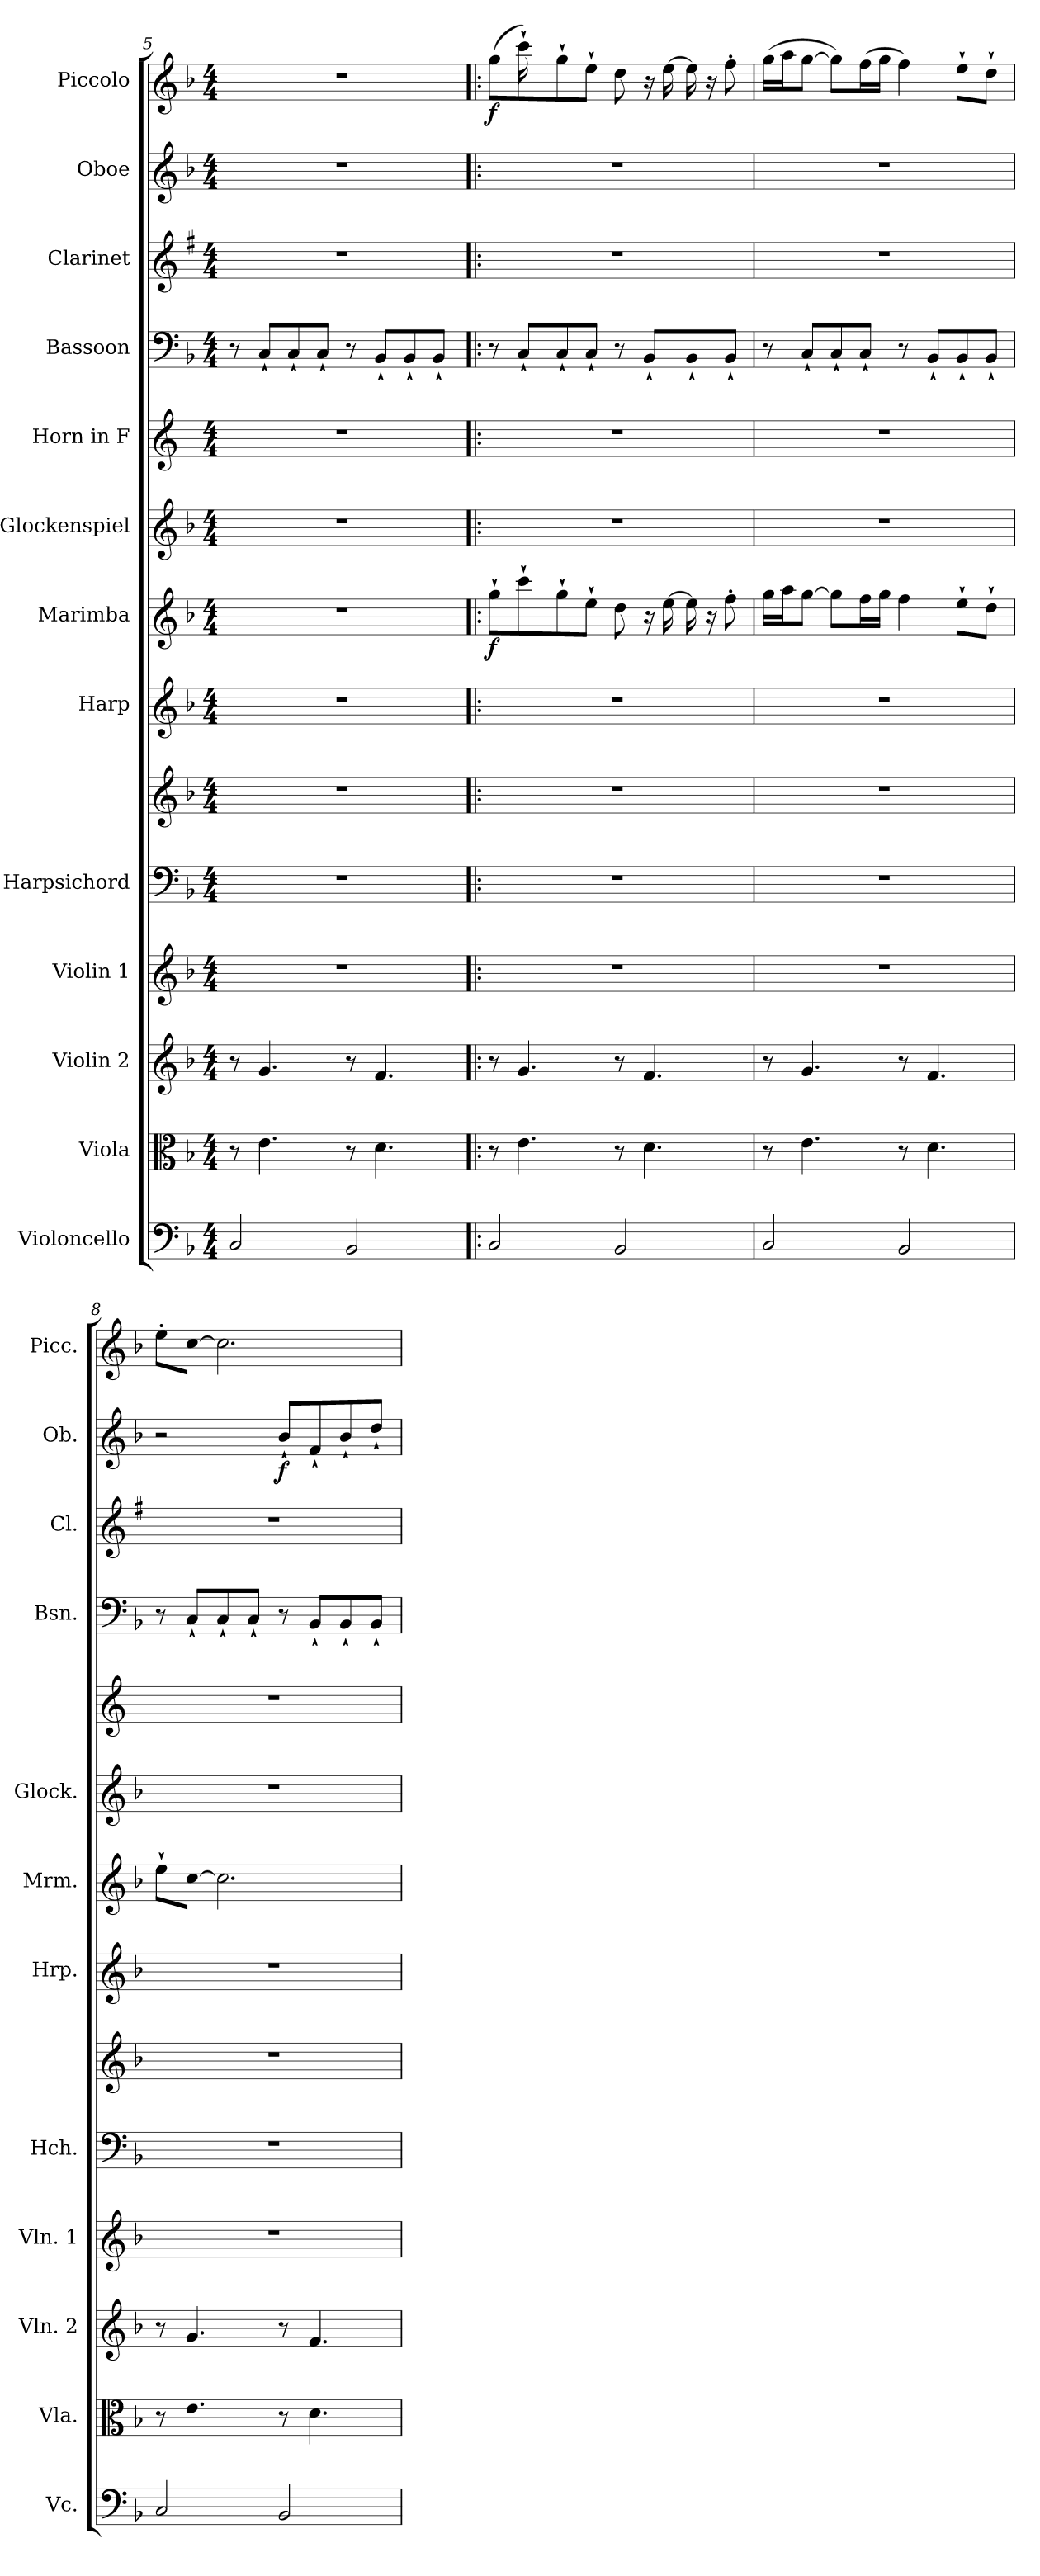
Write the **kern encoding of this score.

**kern	**kern	**kern	**kern	**kern	**kern	**kern	**kern	**dynam	**kern	**kern	**kern	**kern	**kern	**dynam	**kern	**dynam
*part13	*part12	*part11	*part10	*part9	*part9	*part8	*part7	*part7	*part6	*part5	*part4	*part3	*part2	*part2	*part1	*part1
*staff14	*staff13	*staff12	*staff11	*staff10	*staff9	*staff8	*staff7	*staff7	*staff6	*staff5	*staff4	*staff3	*staff2	*staff2	*staff1	*staff1
*I"Violoncello	*I"Viola	*I"Violin 2	*I"Violin 1	*I"Harpsichord	*	*I"Harp	*I"Marimba	*	*I"Glockenspiel	*I"Horn in F	*I"Bassoon	*I"Clarinet	*I"Oboe	*	*I"Piccolo	*
*I'Vc.	*I'Vla.	*I'Vln. 2	*I'Vln. 1	*I'Hch.	*	*I'Hrp.	*I'Mrm.	*	*I'Glock.	*	*I'Bsn.	*I'Cl.	*I'Ob.	*	*I'Picc.	*
*clefF4	*clefC3	*clefG2	*clefG2	*clefF4	*clefG2	*clefG2	*clefG2	*	*clefG2	*clefG2	*clefF4	*clefG2	*clefG2	*	*clefG2	*
*	*	*	*	*ITrd7c12	*ITrd7c12	*	*	*	*ITrd-7c-12	*ITrd4c7	*	*ITrd1c2	*	*	*	*
*k[b-]	*k[b-]	*k[b-]	*k[b-]	*k[b-]	*k[b-]	*k[b-]	*k[b-]	*	*k[b-]	*k[b-]	*k[b-]	*k[b-]	*k[b-]	*	*k[b-]	*
*M4/4	*M4/4	*M4/4	*M4/4	*M4/4	*M4/4	*M4/4	*M4/4	*	*M4/4	*M4/4	*M4/4	*M4/4	*M4/4	*	*M4/4	*
=5	=5	=5	=5	=5	=5	=5	=5	=5	=5	=5	=5	=5	=5	=5	=5	=5
2C/	8r	8r	1r	1r	1r	1r	1r	.	1r	1r	8r	1r	1r	.	1r	.
.	4.e\	4.g/	.	.	.	.	.	.	.	.	8C`/L	.	.	.	.	.
.	.	.	.	.	.	.	.	.	.	.	8C`/	.	.	.	.	.
.	.	.	.	.	.	.	.	.	.	.	8C`/J	.	.	.	.	.
2BB-/	8r	8r	.	.	.	.	.	.	.	.	8r	.	.	.	.	.
.	4.d\	4.f/	.	.	.	.	.	.	.	.	8BB-`/L	.	.	.	.	.
.	.	.	.	.	.	.	.	.	.	.	8BB-`/	.	.	.	.	.
.	.	.	.	.	.	.	.	.	.	.	8BB-`/J	.	.	.	.	.
=6!|:	=6!|:	=6!|:	=6!|:	=6!|:	=6!|:	=6!|:	=6!|:	=6!|:	=6!|:	=6!|:	=6!|:	=6!|:	=6!|:	=6!|:	=6!|:	=6!|:
*	*	*	*	*	*	*	*	*	*	*	*	*	*	*	*^	*
!	!	!	!	!	!	!	!	!LO:DY:b	!	!	!	!	!	!	!	!	!LO:DY:b
2C/	8r	8r	1r	1r	1r	1r	8gg`\L	f	1r	1r	8r	1r	1r	.	(8gg\L	8ryy	f
.	4.e\	4.g/	.	.	.	.	8ccc`\	.	.	.	8C`/L	.	.	.	8ccc`\)	16ccc\	.
.	.	.	.	.	.	.	.	.	.	.	.	.	.	.	.	16ryy	.
.	.	.	.	.	.	.	8gg`\	.	.	.	8C`/	.	.	.	8gg`\	4ryy	.
.	.	.	.	.	.	.	8ee`\J	.	.	.	8C`/J	.	.	.	8ee`\J	.	.
2BB-/	8r	8r	.	.	.	.	8dd\	.	.	.	8r	.	.	.	8dd\	2ryy	.
.	4.d\	4.f/	.	.	.	.	16r	.	.	.	8BB-`/L	.	.	.	16r	.	.
.	.	.	.	.	.	.	[16ee\	.	.	.	.	.	.	.	[16ee\	.	.
.	.	.	.	.	.	.	16ee\]	.	.	.	8BB-`/	.	.	.	16ee\]	.	.
.	.	.	.	.	.	.	16r	.	.	.	.	.	.	.	16r	.	.
.	.	.	.	.	.	.	8ff'\	.	.	.	8BB-`/J	.	.	.	8ff'\	.	.
*	*	*	*	*	*	*	*	*	*	*	*	*	*	*	*v	*v	*
=7	=7	=7	=7	=7	=7	=7	=7	=7	=7	=7	=7	=7	=7	=7	=7	=7
2C/	8r	8r	1r	1r	1r	1r	16gg\LL	.	1r	1r	8r	1r	1r	.	(16gg\LL	.
.	.	.	.	.	.	.	16aa\J	.	.	.	.	.	.	.	16aa\J	.
.	4.e\	4.g/	.	.	.	.	[8gg\J	.	.	.	8C`/L	.	.	.	[8gg\J	.
.	.	.	.	.	.	.	8gg\L]	.	.	.	8C`/	.	.	.	8gg\L])	.
.	.	.	.	.	.	.	16ff\L	.	.	.	8C`/J	.	.	.	(16ff\L	.
.	.	.	.	.	.	.	16gg\JJ	.	.	.	.	.	.	.	16gg\JJ	.
2BB-/	8r	8r	.	.	.	.	4ff\	.	.	.	8r	.	.	.	4ff\)	.
.	4.d\	4.f/	.	.	.	.	.	.	.	.	8BB-`/L	.	.	.	.	.
.	.	.	.	.	.	.	8ee`\L	.	.	.	8BB-`/	.	.	.	8ee`\L	.
.	.	.	.	.	.	.	8dd`\J	.	.	.	8BB-`/J	.	.	.	8dd`\J	.
=8	=8	=8	=8	=8	=8	=8	=8	=8	=8	=8	=8	=8	=8	=8	=8	=8
2C/	8r	8r	1r	1r	1r	1r	8ee`\L	.	1r	1r	8r	1r	2r	.	8ee'\L	.
.	4.e\	4.g/	.	.	.	.	[8cc\J	.	.	.	8C`/L	.	.	.	[8cc\J	.
.	.	.	.	.	.	.	2.cc\]	.	.	.	8C`/	.	.	.	2.cc\]	.
.	.	.	.	.	.	.	.	.	.	.	8C`/J	.	.	.	.	.
!	!	!	!	!	!	!	!	!	!	!	!	!	!	!LO:DY:b	!	!
2BB-/	8r	8r	.	.	.	.	.	.	.	.	8r	.	8b-`/L	f	.	.
.	4.d\	4.f/	.	.	.	.	.	.	.	.	8BB-`/L	.	8f`/	.	.	.
.	.	.	.	.	.	.	.	.	.	.	8BB-`/	.	8b-`/	.	.	.
.	.	.	.	.	.	.	.	.	.	.	8BB-`/J	.	8dd`/J	.	.	.
=	=	=	=	=	=	=	=	=	=	=	=	=	=	=	=	=
*-	*-	*-	*-	*-	*-	*-	*-	*-	*-	*-	*-	*-	*-	*-	*-	*-
